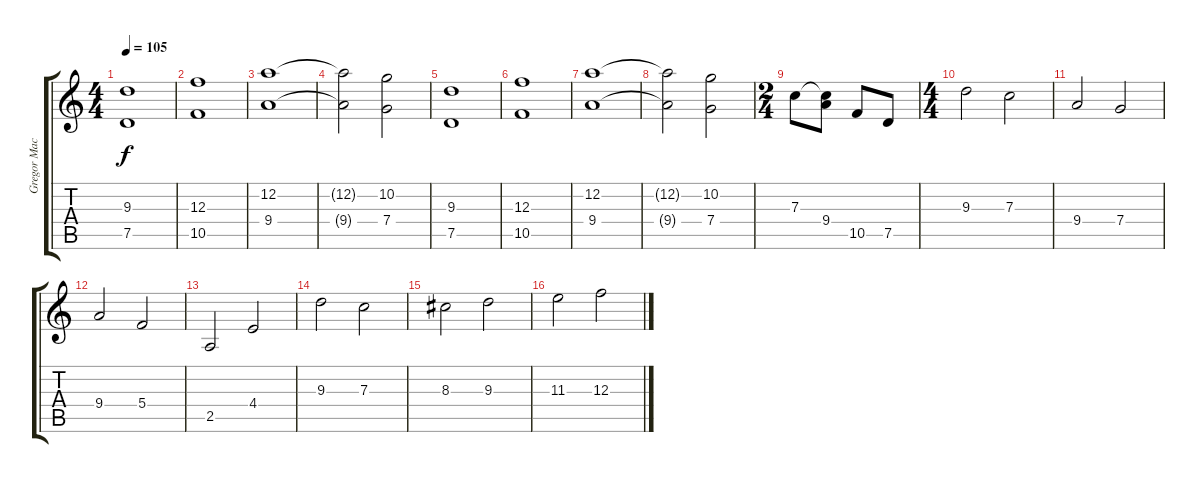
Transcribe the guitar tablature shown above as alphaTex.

\track ("Gregor Mackintosh" "Gregor Mac") {instrument distortionguitar}
\staff {score tabs}
\tuning (D4 A3 F3 C3 G2 D2) {hide}
\ts (4 4)
\tempo 105
\clef g2
\ks c
(9.3 7.5).1{dy f} |
(12.3 10.5).1 |
(12.2 9.4).1 |
(12.2{t} 9.4{t}).2 (10.2 7.4).2 |
(9.3 7.5).1 |
(12.3 10.5).1 |
(12.2 9.4).1 |
(12.2{t} 9.4{t}).2 (10.2 7.4).2 |
\ts (2 4)
7.3.8 (7.3{t} 9.4).8 10.5.8 7.5.8 |
\ts (4 4)
9.3.2 7.3.2 |
9.4.2 7.4.2 |
9.4.2 5.4.2 |
2.5.2 4.4.2 |
9.3.2 7.3.2 |
8.3.2 9.3.2 |
11.3.2 12.3{ss}.2
